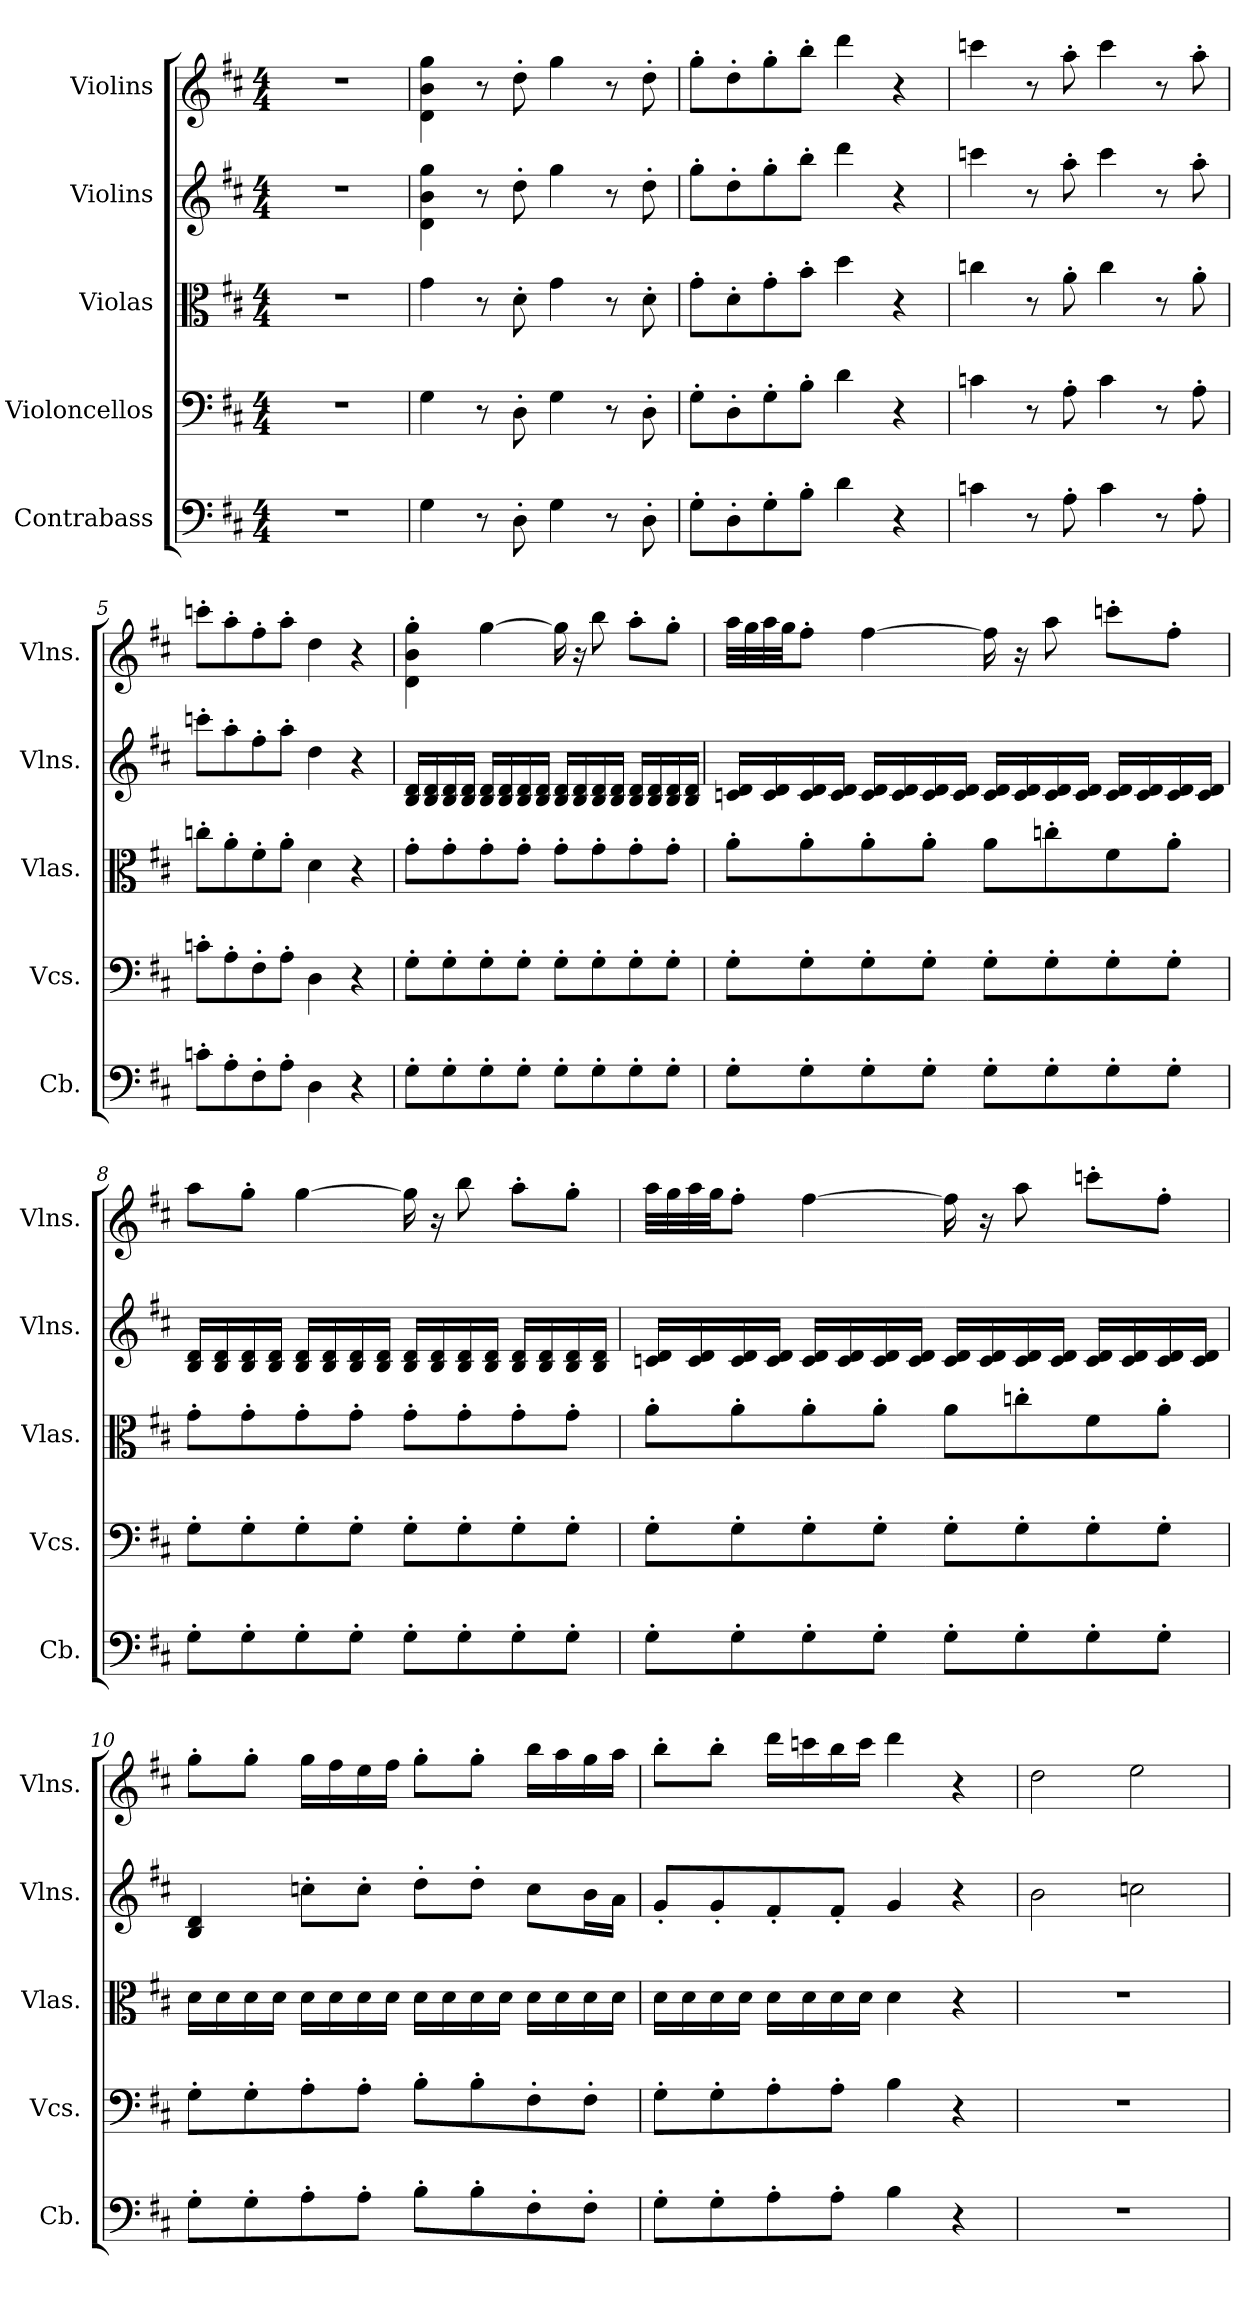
**kern	**kern	**kern	**kern	**kern
*part5	*part4	*part3	*part2	*part1
*staff5	*staff4	*staff3	*staff2	*staff1
*I"Contrabass	*I"Violoncellos	*I"Violas	*I"Violins	*I"Violins
*I'Cb.	*I'Vcs.	*I'Vlas.	*I'Vlns.	*I'Vlns.
*clefF4	*clefF4	*clefC3	*clefG2	*clefG2
*ITrd7c12	*	*	*	*
*k[f#c#]	*k[f#c#]	*k[f#c#]	*k[f#c#]	*k[f#c#]
*M4/4	*M4/4	*M4/4	*M4/4	*M4/4
*MM132	*MM132	*MM132	*MM132	*MM132
=1	=1	=1	=1	=1
1r	1r	1r	1r	1r
=2	=2	=2	=2	=2
4GG\	4G\	4g\	4d\ 4b\ 4gg\	4d\ 4b\ 4gg\
8r	8r	8r	8r	8r
8DD'\	8D'\	8d'\	8dd'\	8dd'\
4GG\	4G\	4g\	4gg\	4gg\
8r	8r	8r	8r	8r
8DD'\	8D'\	8d'\	8dd'\	8dd'\
=3	=3	=3	=3	=3
8GG'\L	8G'\L	8g'\L	8gg'\L	8gg'\L
8DD'\	8D'\	8d'\	8dd'\	8dd'\
8GG'\	8G'\	8g'\	8gg'\	8gg'\
8BB'\J	8B'\J	8b'\J	8bb'\J	8bb'\J
4D\	4d\	4dd\	4ddd\	4ddd\
4r	4r	4r	4r	4r
=4	=4	=4	=4	=4
4Cn\	4cn\	4ccn\	4cccn\	4cccn\
8r	8r	8r	8r	8r
8AA'\	8A'\	8a'\	8aa'\	8aa'\
4C\	4c\	4cc\	4ccc\	4ccc\
8r	8r	8r	8r	8r
8AA'\	8A'\	8a'\	8aa'\	8aa'\
=5	=5	=5	=5	=5
8Cn'\L	8cn'\L	8ccn'\L	8cccn'\L	8cccn'\L
8AA'\	8A'\	8a'\	8aa'\	8aa'\
8FF#'\	8F#'\	8f#'\	8ff#'\	8ff#'\
8AA'\J	8A'\J	8a'\J	8aa'\J	8aa'\J
4DD\	4D\	4d\	4dd\	4dd\
4r	4r	4r	4r	4r
!!LO:LB:g=z
=6	=6	=6	=6	=6
*	*	*	*	*MM138
8GG'\L	8G'\L	8g'\L	16B/ 16d/LL	4d\' 4b\' 4gg\'
.	.	.	16B/ 16d/	.
8GG'\	8G'\	8g'\	16B/ 16d/	.
.	.	.	16B/ 16d/JJ	.
8GG'\	8G'\	8g'\	16B/ 16d/LL	[4gg\
.	.	.	16B/ 16d/	.
8GG'\J	8G'\J	8g'\J	16B/ 16d/	.
.	.	.	16B/ 16d/JJ	.
8GG'\L	8G'\L	8g'\L	16B/ 16d/LL	16gg\]
.	.	.	16B/ 16d/	16r
8GG'\	8G'\	8g'\	16B/ 16d/	8bb\
.	.	.	16B/ 16d/JJ	.
8GG'\	8G'\	8g'\	16B/ 16d/LL	8aa'\L
.	.	.	16B/ 16d/	.
8GG'\J	8G'\J	8g'\J	16B/ 16d/	8gg'\J
.	.	.	16B/ 16d/JJ	.
!!LO:PB:g=z
=7	=7	=7	=7	=7
8GG'\L	8G'\L	8a'\L	16cn/ 16d/LL	32aa\LLL
.	.	.	.	32gg\
.	.	.	16c/ 16d/	32aa\
.	.	.	.	32gg\JJ
8GG'\	8G'\	8a'\	16c/ 16d/	8ff#'\J
.	.	.	16c/ 16d/JJ	.
8GG'\	8G'\	8a'\	16c/ 16d/LL	[4ff#\
.	.	.	16c/ 16d/	.
8GG'\J	8G'\J	8a'\J	16c/ 16d/	.
.	.	.	16c/ 16d/JJ	.
8GG'\L	8G'\L	8a\L	16c/ 16d/LL	16ff#\]
.	.	.	16c/ 16d/	16r
8GG'\	8G'\	8ccn'\	16c/ 16d/	8aa\
.	.	.	16c/ 16d/JJ	.
8GG'\	8G'\	8f#\	16c/ 16d/LL	8cccn'\L
.	.	.	16c/ 16d/	.
8GG'\J	8G'\J	8a'\J	16c/ 16d/	8ff#'\J
.	.	.	16c/ 16d/JJ	.
!!LO:LB:g=z
=8	=8	=8	=8	=8
8GG'\L	8G'\L	8g'\L	16B/ 16d/LL	8aa\L
.	.	.	16B/ 16d/	.
8GG'\	8G'\	8g'\	16B/ 16d/	8gg'\J
.	.	.	16B/ 16d/JJ	.
8GG'\	8G'\	8g'\	16B/ 16d/LL	[4gg\
.	.	.	16B/ 16d/	.
8GG'\J	8G'\J	8g'\J	16B/ 16d/	.
.	.	.	16B/ 16d/JJ	.
8GG'\L	8G'\L	8g'\L	16B/ 16d/LL	16gg\]
.	.	.	16B/ 16d/	16r
8GG'\	8G'\	8g'\	16B/ 16d/	8bb\
.	.	.	16B/ 16d/JJ	.
8GG'\	8G'\	8g'\	16B/ 16d/LL	8aa'\L
.	.	.	16B/ 16d/	.
8GG'\J	8G'\J	8g'\J	16B/ 16d/	8gg'\J
.	.	.	16B/ 16d/JJ	.
!!LO:PB:g=z
=9	=9	=9	=9	=9
8GG'\L	8G'\L	8a'\L	16cn/ 16d/LL	32aa\LLL
.	.	.	.	32gg\
.	.	.	16c/ 16d/	32aa\
.	.	.	.	32gg\JJ
8GG'\	8G'\	8a'\	16c/ 16d/	8ff#'\J
.	.	.	16c/ 16d/JJ	.
8GG'\	8G'\	8a'\	16c/ 16d/LL	[4ff#\
.	.	.	16c/ 16d/	.
8GG'\J	8G'\J	8a'\J	16c/ 16d/	.
.	.	.	16c/ 16d/JJ	.
8GG'\L	8G'\L	8a\L	16c/ 16d/LL	16ff#\]
.	.	.	16c/ 16d/	16r
8GG'\	8G'\	8ccn'\	16c/ 16d/	8aa\
.	.	.	16c/ 16d/JJ	.
8GG'\	8G'\	8f#\	16c/ 16d/LL	8cccn'\L
.	.	.	16c/ 16d/	.
8GG'\J	8G'\J	8a'\J	16c/ 16d/	8ff#'\J
.	.	.	16c/ 16d/JJ	.
!!LO:LB:g=z
=10	=10	=10	=10	=10
8GG'\L	8G'\L	16d\LL	4B/ 4d/	8gg'\L
.	.	16d\	.	.
8GG'\	8G'\	16d\	.	8gg'\J
.	.	16d\JJ	.	.
8AA'\	8A'\	16d\LL	8ccn'\L	16gg\LL
.	.	16d\	.	16ff#\
8AA'\J	8A'\J	16d\	8cc'\J	16ee\
.	.	16d\JJ	.	16ff#\JJ
8BB'\L	8B'\L	16d\LL	8dd'\L	8gg'\L
.	.	16d\	.	.
8BB'\	8B'\	16d\	8dd'\J	8gg'\J
.	.	16d\JJ	.	.
8FF#'\	8F#'\	16d\LL	8cc\L	16bb\LL
.	.	16d\	.	16aa\
8FF#'\J	8F#'\J	16d\	16b\L	16gg\
.	.	16d\JJ	16a\JJ	16aa\JJ
=11	=11	=11	=11	=11
8GG'\L	8G'\L	16d\LL	8g'/L	8bb'\L
.	.	16d\	.	.
8GG'\	8G'\	16d\	8g'/	8bb'\J
.	.	16d\JJ	.	.
*	*	*	*	*MM135
8AA'\	8A'\	16d\LL	8f#'/	16ddd\LL
.	.	16d\	.	16cccn\
8AA'\J	8A'\J	16d\	8f#'/J	16bb\
.	.	16d\JJ	.	16ccc\JJ
*	*	*	*	*MM132
4BB\	4B\	4d\	4g/	4ddd\
*	*	*	*	*MM130
4r	4r	4r	4r	4r
=12	=12	=12	=12	=12
*	*	*	*	*MM131
1r	1r	1r	2b\	2dd\
.	.	.	2ccn\	2ee\
=	=	=	=	=
*-	*-	*-	*-	*-
